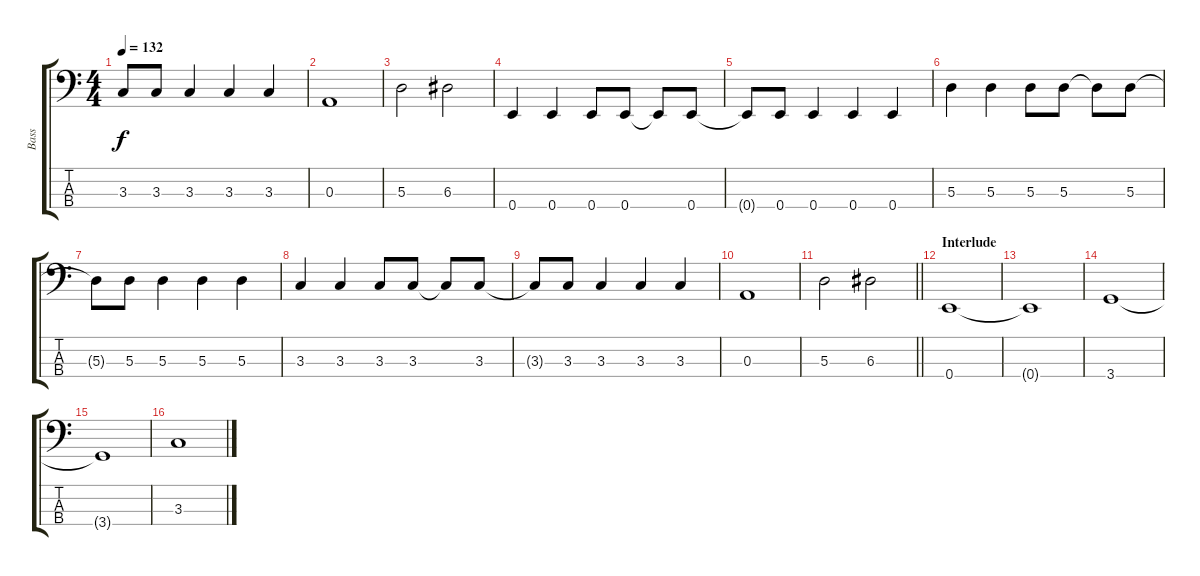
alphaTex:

\track ("Bass" "Bass") {instrument electricbassfinger}
\staff {score tabs}
\tuning (G2 D2 A1 E1) {hide}
\ts (4 4)
\tempo 132
\clef f4
\ks c
3.3{t}.8{dy f} 3.3.8 3.3.4 3.3.4 3.3.4 |
0.3.1 |
5.3.2 6.3.2 |
0.4.4 0.4.4 0.4.8 0.4.8 0.4{t}.8 0.4.8 |
0.4{t}.8 0.4.8 0.4.4 0.4.4 0.4.4 |
5.3.4 5.3.4 5.3.8 5.3.8 5.3{t}.8 5.3.8 |
5.3{t}.8 5.3.8 5.3.4 5.3.4 5.3.4 |
3.3.4 3.3.4 3.3.8 3.3.8 3.3{t}.8 3.3.8 |
3.3{t}.8 3.3.8 3.3.4 3.3.4 3.3.4 |
0.3.1 |
\barLineRight lightlight
5.3.2 6.3.2 |
\section ("" "Interlude")
0.4.1 |
0.4{t}.1 |
3.4.1 |
3.4{t}.1 |
3.3.1
